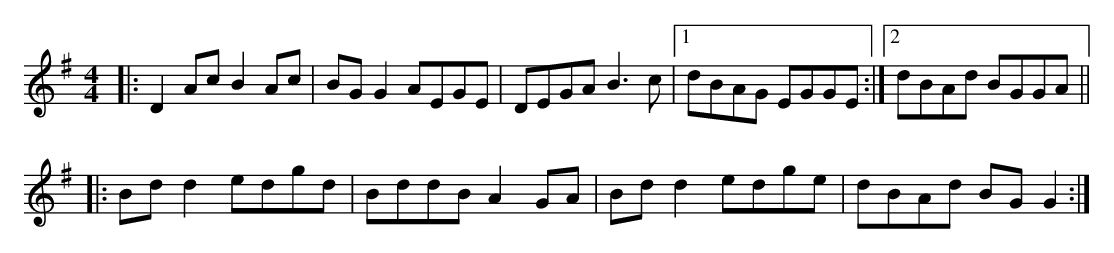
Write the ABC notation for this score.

X:1
M:4/4
K:G
|:D2 Ac B2 Ac|BG G2 AEGE|DEGA B3 c|1 dBAG EGGE:|2 dBAd BGGA||
|:Bd d2 edgd|BddB A2 GA|Bd d2 edge|dBAd BG G2:|
